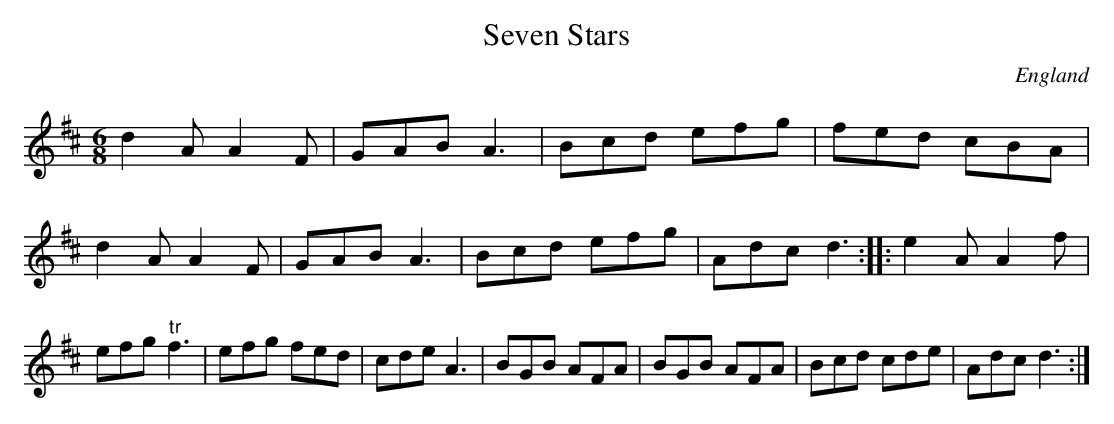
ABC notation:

X:1
T:Seven Stars
M:6/8
O:England
K:D
d2A A2F| GAB A3| Bcd efg| fed cBA| \
d2A A2F| GAB A3| Bcd efg| Adc d3::\
e2A A2f| efg "tr"f3| efg fed| cde A3| \
BGB AFA| BGB AFA| Bcd cde| Adc d3:|
